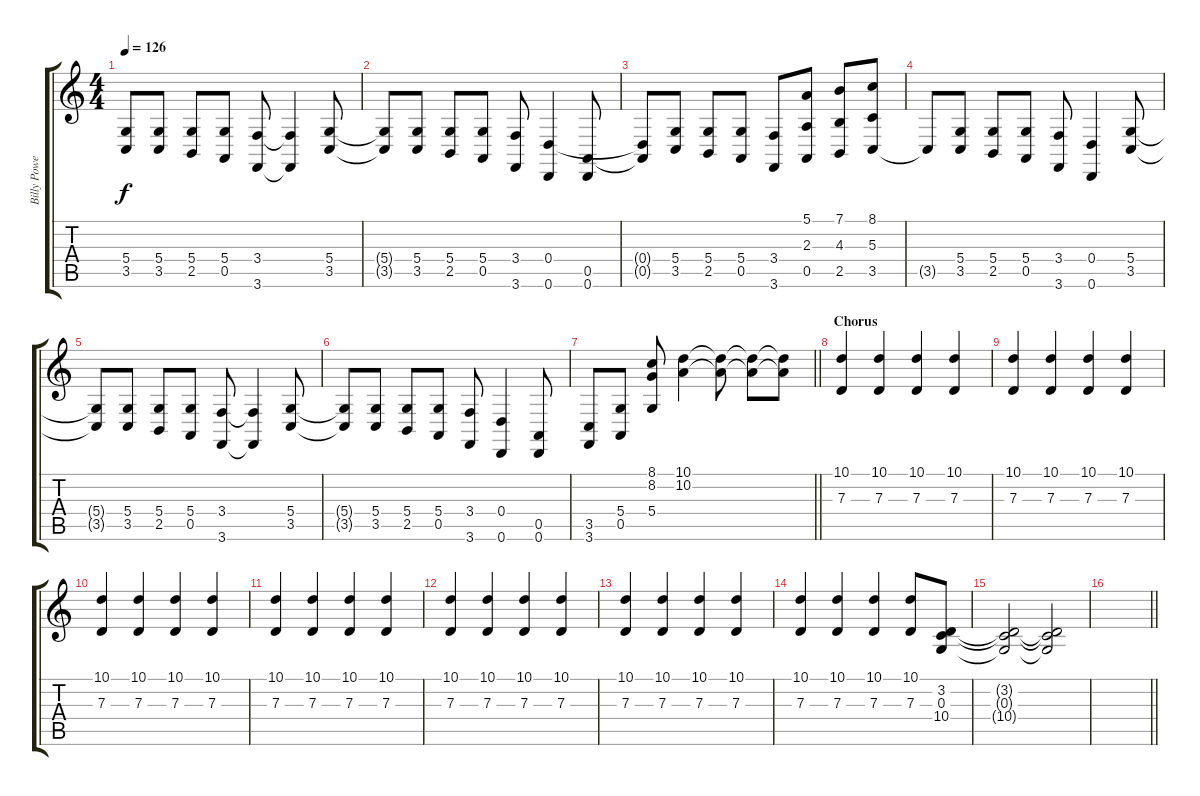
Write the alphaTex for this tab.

\track ("Billy Powell - Piano" "Billy Powe") {instrument acousticgrandpiano}
\staff {score tabs}
\tuning (E4 B3 G3 D3 A2 D2) {hide}
\ts (4 4)
\tempo 126
\clef g2
\ks c
(5.4{t} 3.5{t}).8{dy f} (5.4 3.5).8 (5.4 2.5).8 (5.4 0.5).8 (3.4 3.6).8 (3.4{t} 3.6{t}).4 (5.4 3.5).8 |
(5.4{t} 3.5{t}).8 (5.4 3.5).8 (5.4 2.5).8 (5.4 0.5).8 (3.4 3.6).8 (0.4 0.6).4 (0.5 0.6).8 |
(0.4{t} 0.5{t}).8 (5.4 3.5).8 (5.4 2.5).8 (5.4 0.5).8 (3.4 3.6).8 (5.1 2.3 0.5).8 (7.1 4.3 2.5).8 (8.1 5.3 3.5).8 |
3.5{t}.8 (5.4 3.5).8 (5.4 2.5).8 (5.4 0.5).8 (3.4 3.6).8 (0.4 0.6).4 (5.4 3.5).8 |
(5.4{t} 3.5{t}).8 (5.4 3.5).8 (5.4 2.5).8 (5.4 0.5).8 (3.4 3.6).8 (3.4{t} 3.6{t}).4 (5.4 3.5).8 |
(5.4{t} 3.5{t}).8 (5.4 3.5).8 (5.4 2.5).8 (5.4 0.5).8 (3.4 3.6).8 (0.4 0.6).4 (0.5 0.6).8 |
\barLineRight lightlight
(3.5 3.6).8 (5.4 0.5).8 (8.1 8.2 5.4).8 (10.1 10.2).4 (10.1{t} 10.2{t}).8 (10.1{t} 10.2{t}).8 (10.1{t} 10.2{t}).8 |
\section ("" "Chorus")
(10.1 7.3).4 (10.1 7.3).4 (10.1 7.3).4 (10.1 7.3).4 |
(10.1 7.3).4 (10.1 7.3).4 (10.1 7.3).4 (10.1 7.3).4 |
(10.1 7.3).4 (10.1 7.3).4 (10.1 7.3).4 (10.1 7.3).4 |
(10.1 7.3).4 (10.1 7.3).4 (10.1 7.3).4 (10.1 7.3).4 |
(10.1 7.3).4 (10.1 7.3).4 (10.1 7.3).4 (10.1 7.3).4 |
(10.1 7.3).4 (10.1 7.3).4 (10.1 7.3).4 (10.1 7.3).4 |
(10.1 7.3).4 (10.1 7.3).4 (10.1 7.3).4 (10.1 7.3).8 (3.2 0.3 10.4).8 |
(3.2{t} 0.3{t} 10.4{t}).2 (3.2{t} 0.3{t} 10.4{t}).2 |
\barLineRight lightlight
